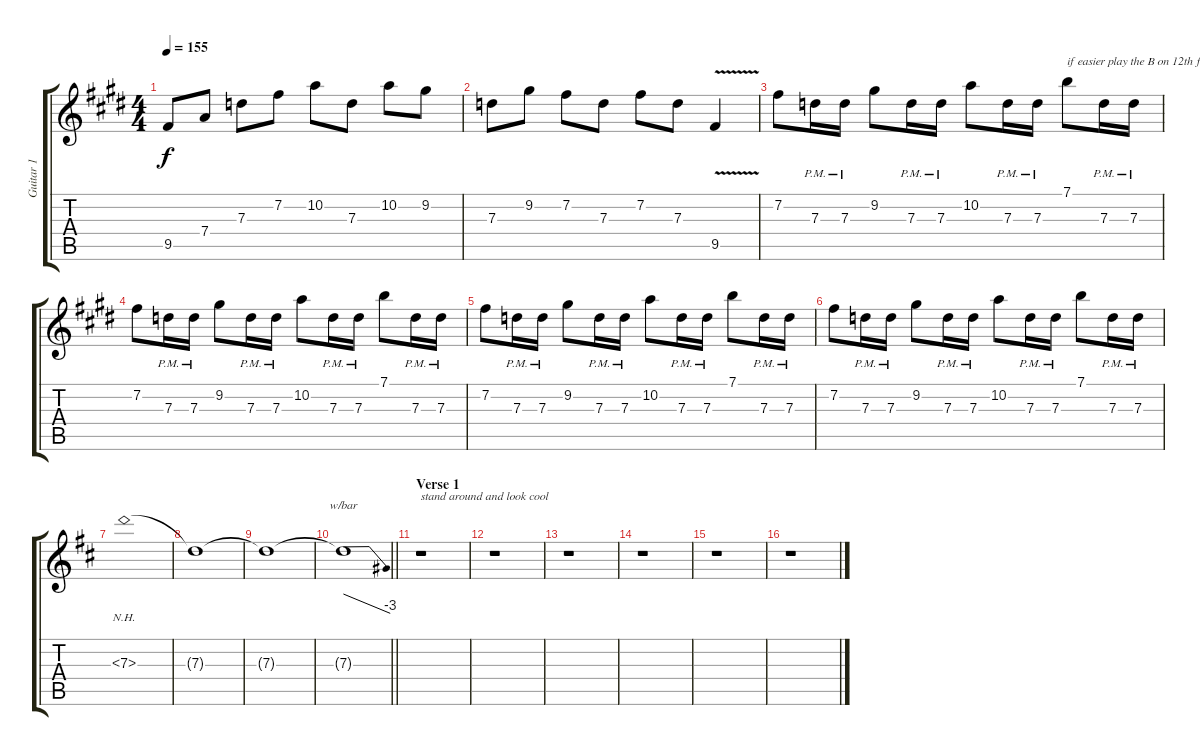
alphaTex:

\track ("Guitar 1" "Guitar 1") {instrument overdrivenguitar}
\staff {score tabs}
\tuning (E4 B3 G3 D3 A2 E2) {hide}
\ts (4 4)
\tempo 155
\clef g2
\ks e
9.5.8{dy f} 7.4.8 7.3.8 7.2.8 10.2.8 7.3.8 10.2.8 9.2.8 |
7.3.8 9.2.8 7.2.8 7.3.8 7.2.8 7.3.8 9.5{v}.4 |
7.2.8 7.3{pm}.16 7.3{pm}.16 9.2.8 7.3{pm}.16 7.3{pm}.16 10.2.8 7.3{pm}.16 7.3{pm}.16 7.1.8{txt "if easier play the B on 12th fret"} 7.3{pm}.16 7.3{pm}.16 |
7.2.8 7.3{pm}.16 7.3{pm}.16 9.2.8 7.3{pm}.16 7.3{pm}.16 10.2.8 7.3{pm}.16 7.3{pm}.16 7.1.8 7.3{pm}.16 7.3{pm}.16 |
7.2.8 7.3{pm}.16 7.3{pm}.16 9.2.8 7.3{pm}.16 7.3{pm}.16 10.2.8 7.3{pm}.16 7.3{pm}.16 7.1.8 7.3{pm}.16 7.3{pm}.16 |
7.2.8 7.3{pm}.16 7.3{pm}.16 9.2.8 7.3{pm}.16 7.3{pm}.16 10.2.8 7.3{pm}.16 7.3{pm}.16 7.1.8 7.3{pm}.16 7.3{pm}.16 |
\ks d
7.3{nh}.1 |
7.3{t}.1 |
7.3{t}.1 |
\barLineRight lightlight
7.3{t}.1{tbe (dive default 0 0 60 -12)} |
\section ("" "Verse 1")
r.1{txt "stand around and look cool"} |
r.1 |
r.1 |
r.1 |
r.1 |
r.1
